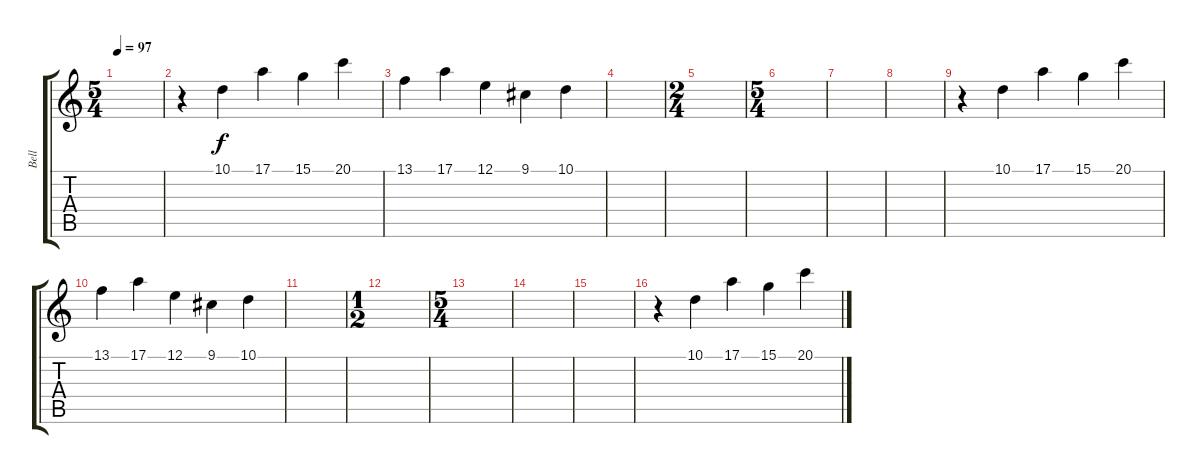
\track ("Bell" "Bell") {instrument koto}
\staff {score tabs}
\tuning (E4 B3 G3 D3 A2 E2) {hide}
\ts (5 4)
\tempo 97
\clef g2
\ks c
|
r.4 10.1.4 17.1.4 15.1.4 20.1.4 |
13.1.4 17.1.4 12.1.4 9.1.4 10.1.4 |
|
\ts (2 4)
|
\ts (5 4)
|
|
|
r.4 10.1.4 17.1.4 15.1.4 20.1.4 |
13.1.4 17.1.4 12.1.4 9.1.4 10.1.4 |
|
\ts (1 2)
|
\ts (5 4)
|
|
|
r.4 10.1.4 17.1.4 15.1.4 20.1.4
